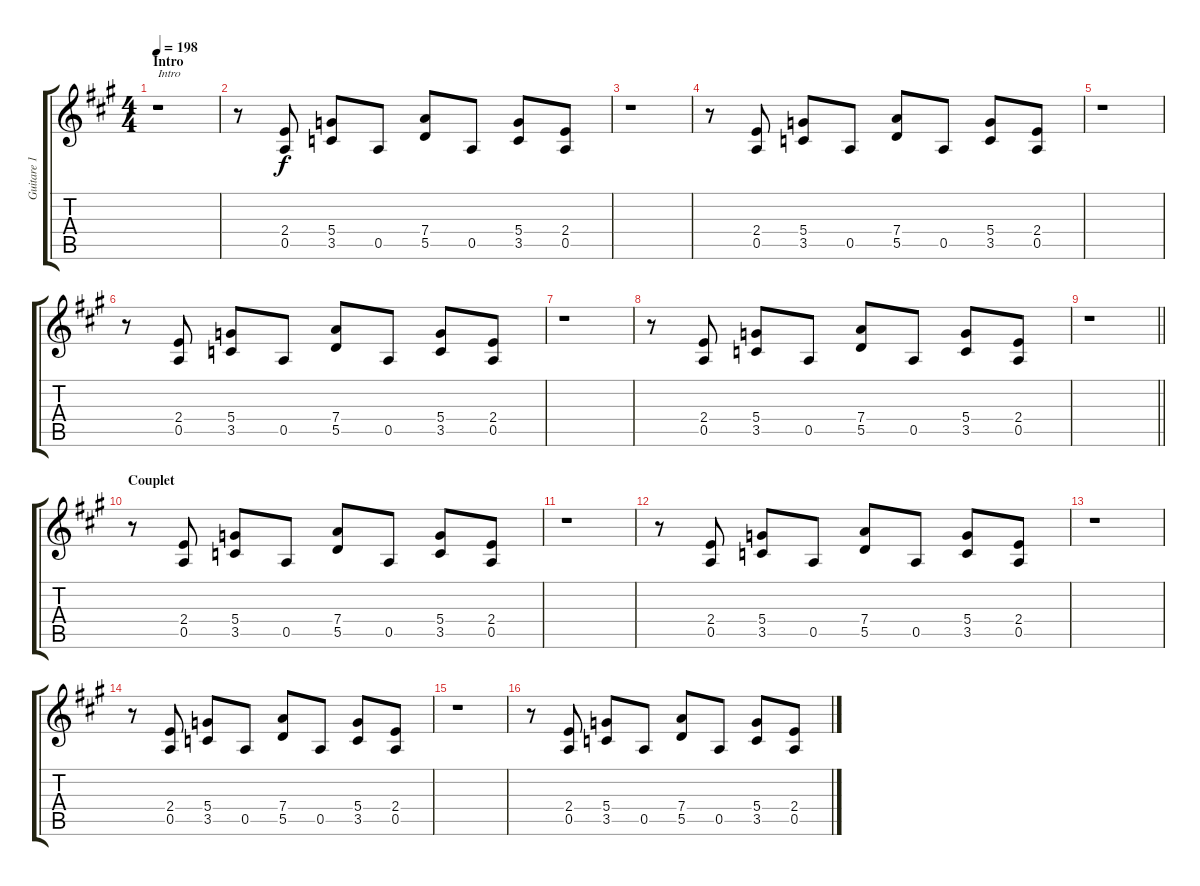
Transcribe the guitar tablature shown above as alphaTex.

\track ("Guitare 1 (Angus Young)" "Guitare 1 ") {instrument distortionguitar}
\staff {score tabs}
\tuning (E4 B3 G3 D3 A2 E2) {hide}
\ts (4 4)
\section ("" "Intro")
\tempo 198
\clef g2
\ks a
r.1{txt "Intro" dy f instrument distortionguitar} |
r.8 (2.4 0.5).8 (5.4 3.5).8 0.5.8 (7.4 5.5).8 0.5.8 (5.4 3.5).8 (2.4 0.5).8 |
r.1 |
r.8 (2.4 0.5).8 (5.4 3.5).8 0.5.8 (7.4 5.5).8 0.5.8 (5.4 3.5).8 (2.4 0.5).8 |
r.1 |
r.8 (2.4 0.5).8 (5.4 3.5).8 0.5.8 (7.4 5.5).8 0.5.8 (5.4 3.5).8 (2.4 0.5).8 |
r.1 |
r.8 (2.4 0.5).8 (5.4 3.5).8 0.5.8 (7.4 5.5).8 0.5.8 (5.4 3.5).8 (2.4 0.5).8 |
\barLineRight lightlight
r.1 |
\section ("" "Couplet")
r.8 (2.4 0.5).8 (5.4 3.5).8 0.5.8 (7.4 5.5).8 0.5.8 (5.4 3.5).8 (2.4 0.5).8 |
r.1 |
r.8 (2.4 0.5).8 (5.4 3.5).8 0.5.8 (7.4 5.5).8 0.5.8 (5.4 3.5).8 (2.4 0.5).8 |
r.1 |
r.8 (2.4 0.5).8 (5.4 3.5).8 0.5.8 (7.4 5.5).8 0.5.8 (5.4 3.5).8 (2.4 0.5).8 |
r.1 |
r.8 (2.4 0.5).8 (5.4 3.5).8 0.5.8 (7.4 5.5).8 0.5.8 (5.4 3.5).8 (2.4 0.5).8
